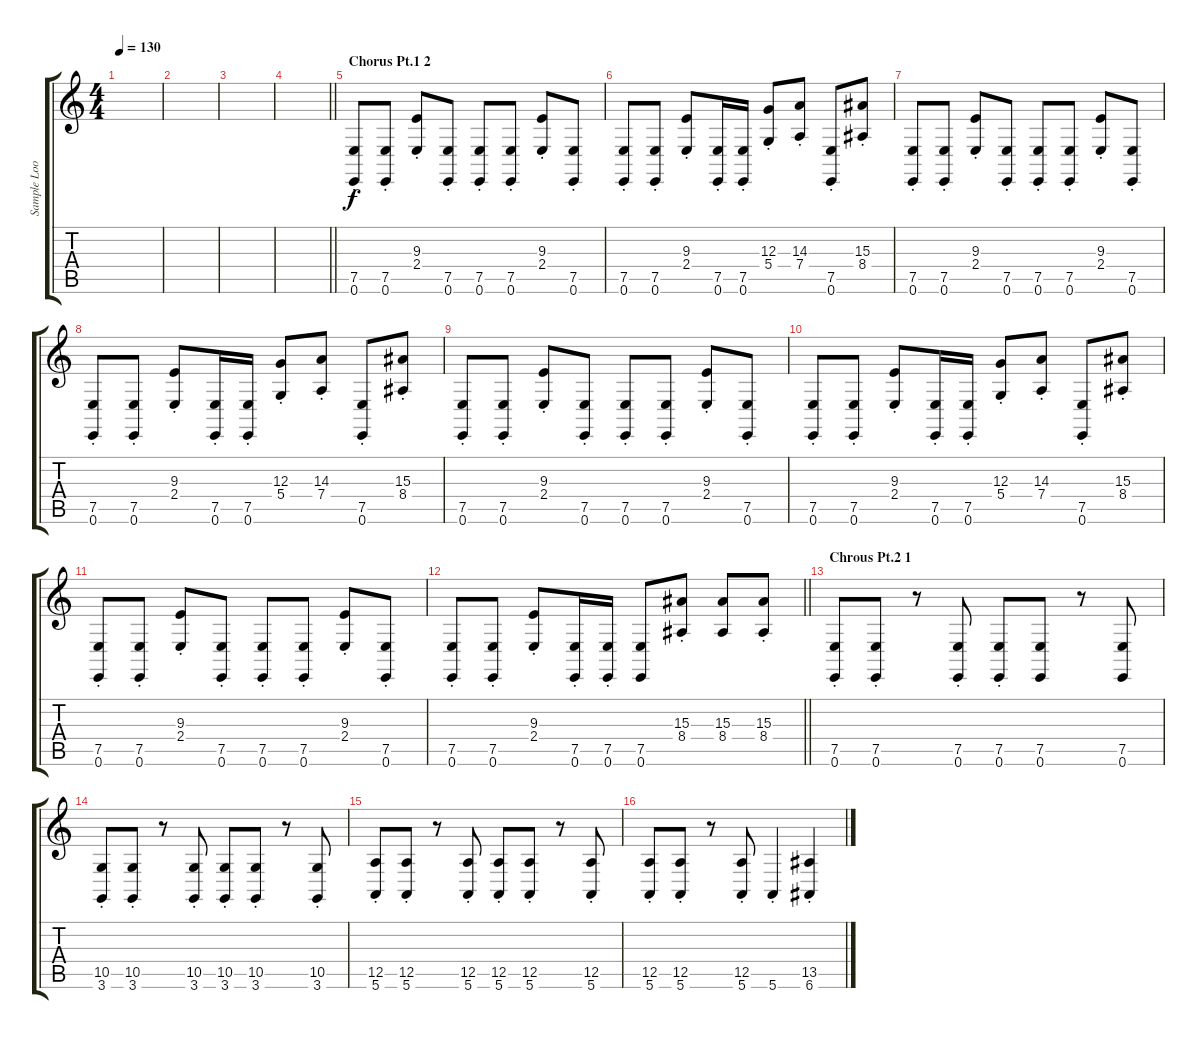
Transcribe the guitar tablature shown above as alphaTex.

\track ("Sample Loop" "Sample Loo") {instrument shamisen}
\staff {score tabs}
\tuning (E4 B3 G3 D3 A2 E2) {hide}
\ts (4 4)
\tempo 130
\clef g2
\ks c
|
|
|
\barLineRight lightlight
|
\section ("" "Chorus Pt.1 2")
(7.5{st} 0.6).8 (7.5{st} 0.6).8 (9.3{st} 2.4).8 (7.5{st} 0.6).8 (7.5{st} 0.6).8 (7.5{st} 0.6).8 (9.3{st} 2.4).8 (7.5{st} 0.6).8 |
(7.5{st} 0.6).8 (7.5{st} 0.6).8 (9.3{st} 2.4).8 (7.5{st} 0.6).16 (7.5{st} 0.6).16 (12.3{st} 5.4).8 (14.3{st} 7.4).8 (7.5{st} 0.6).8 (15.3{st} 8.4).8 |
(7.5{st} 0.6).8 (7.5{st} 0.6).8 (9.3{st} 2.4).8 (7.5{st} 0.6).8 (7.5{st} 0.6).8 (7.5{st} 0.6).8 (9.3{st} 2.4).8 (7.5{st} 0.6).8 |
(7.5{st} 0.6).8 (7.5{st} 0.6).8 (9.3{st} 2.4).8 (7.5{st} 0.6).16 (7.5{st} 0.6).16 (12.3{st} 5.4).8 (14.3{st} 7.4).8 (7.5{st} 0.6).8 (15.3{st} 8.4).8 |
(7.5{st} 0.6).8 (7.5{st} 0.6).8 (9.3{st} 2.4).8 (7.5{st} 0.6).8 (7.5{st} 0.6).8 (7.5{st} 0.6).8 (9.3{st} 2.4).8 (7.5{st} 0.6).8 |
(7.5{st} 0.6).8 (7.5{st} 0.6).8 (9.3{st} 2.4).8 (7.5{st} 0.6).16 (7.5{st} 0.6).16 (12.3{st} 5.4).8 (14.3{st} 7.4).8 (7.5{st} 0.6).8 (15.3{st} 8.4).8 |
(7.5{st} 0.6).8 (7.5{st} 0.6).8 (9.3{st} 2.4).8 (7.5{st} 0.6).8 (7.5{st} 0.6).8 (7.5{st} 0.6).8 (9.3{st} 2.4).8 (7.5{st} 0.6).8 |
\barLineRight lightlight
(7.5{st} 0.6).8 (7.5{st} 0.6).8 (9.3{st} 2.4).8 (7.5{st} 0.6).16 (7.5{st} 0.6).16 (7.5 0.6).8 (15.3{st} 8.4).8 (15.3 8.4).8 (15.3{st} 8.4).8 |
\section ("" "Chrous Pt.2 1")
(7.5{st} 0.6).8 (7.5{st} 0.6).8 r.8 (7.5{st} 0.6).8 (7.5{st} 0.6).8 (7.5 0.6).8 r.8 (7.5 0.6).8 |
(10.5{st} 3.6{st}).8 (10.5{st} 3.6{st}).8 r.8 (10.5{st} 3.6{st}).8 (10.5{st} 3.6{st}).8 (10.5{st} 3.6{st}).8 r.8 (10.5{st} 3.6{st}).8 |
(12.5{st} 5.6{st}).8 (12.5{st} 5.6{st}).8 r.8 (12.5{st} 5.6{st}).8 (12.5{st} 5.6{st}).8 (12.5{st} 5.6{st}).8 r.8 (12.5{st} 5.6{st}).8 |
(12.5{st} 5.6{st}).8 (12.5{st} 5.6{st}).8 r.8 (12.5{st} 5.6{st}).8 5.6{st}.4 (13.5{st} 6.6{st}).4
